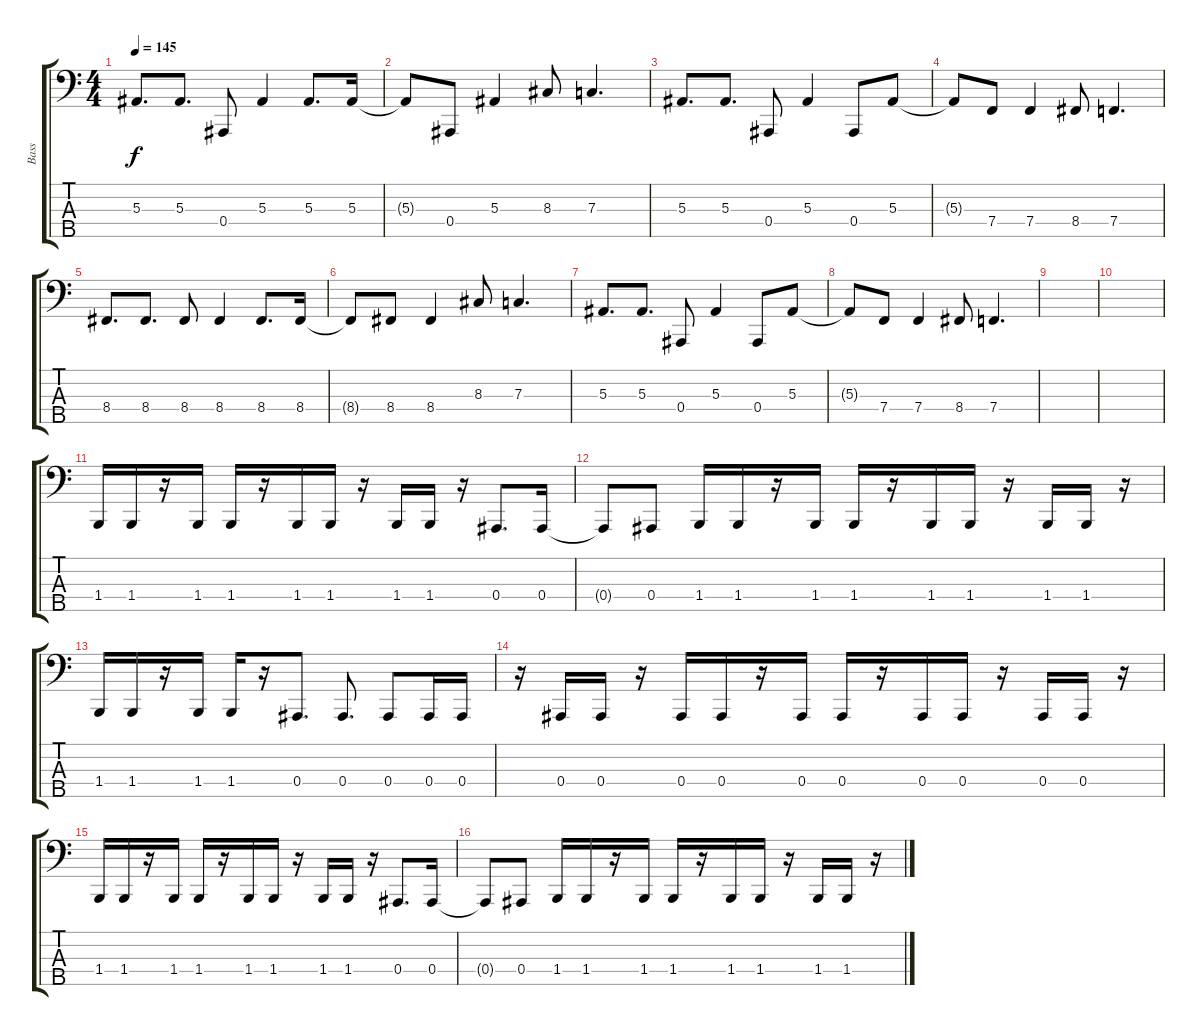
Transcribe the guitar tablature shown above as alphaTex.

\track ("Bass" "Bass") {instrument electricbasspick}
\staff {score tabs}
\tuning (Eb2 Bb1 F1 Bb0 G0) {hide}
\ts (4 4)
\tempo 145
\clef f4
\ks c
5.3.8{d dy f} 5.3.8{d} 0.4.8 5.3.4 5.3.8{d} 5.3.16 |
5.3{t}.8 0.4.8 5.3.4 8.3.8 7.3.4{d} |
5.3.8{d} 5.3.8{d} 0.4.8 5.3.4 0.4.8 5.3.8 |
5.3{t}.8 7.4.8 7.4.4 8.4.8 7.4.4{d} |
8.4.8{d} 8.4.8{d} 8.4.8 8.4.4 8.4.8{d} 8.4.16 |
8.4{t}.8 8.4.8 8.4.4 8.3.8 7.3.4{d} |
5.3.8{d} 5.3.8{d} 0.4.8 5.3.4 0.4.8 5.3.8 |
5.3{t}.8 7.4.8 7.4.4 8.4.8 7.4.4{d} |
|
|
1.4.16 1.4.16 r.16 1.4.16 1.4.16 r.16 1.4.16 1.4.16 r.16 1.4.16 1.4.16 r.16 0.4.8{d} 0.4.16 |
0.4{t}.8 0.4.8 1.4.16 1.4.16 r.16 1.4.16 1.4.16 r.16 1.4.16 1.4.16 r.16 1.4.16 1.4.16 r.16 |
1.4.16 1.4.16 r.16 1.4.16 1.4.16 r.16 0.4.8{d} 0.4.8{d} 0.4.8 0.4.16 0.4.16 |
r.16 0.4.16 0.4.16 r.16 0.4.16 0.4.16 r.16 0.4.16 0.4.16 r.16 0.4.16 0.4.16 r.16 0.4.16 0.4.16 r.16 |
1.4.16 1.4.16 r.16 1.4.16 1.4.16 r.16 1.4.16 1.4.16 r.16 1.4.16 1.4.16 r.16 0.4.8{d} 0.4.16 |
0.4{t}.8 0.4.8 1.4.16 1.4.16 r.16 1.4.16 1.4.16 r.16 1.4.16 1.4.16 r.16 1.4.16 1.4.16 r.16
